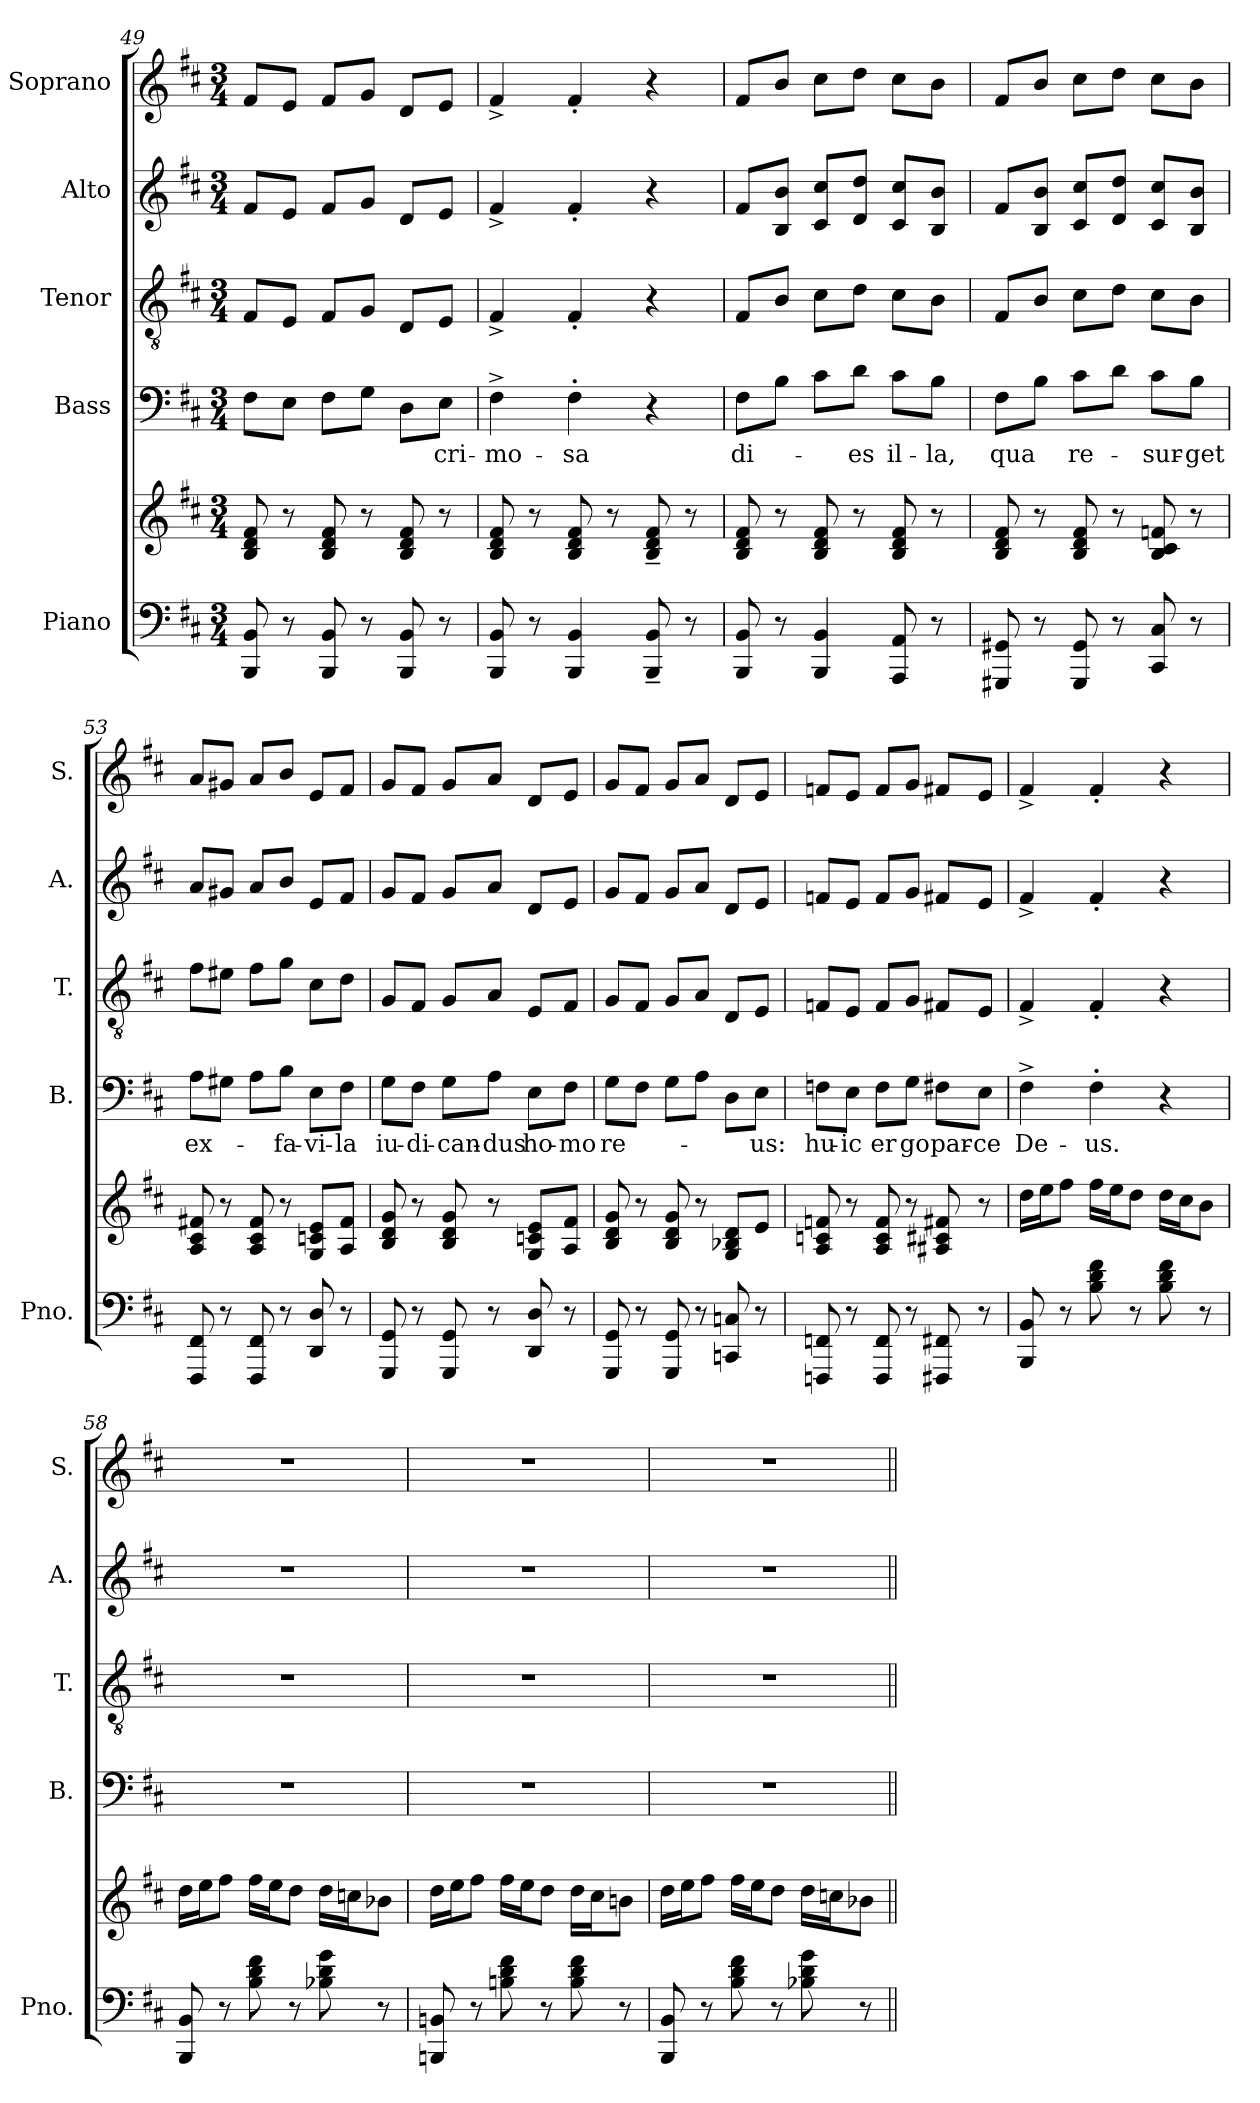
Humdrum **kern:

**kern	**kern	**kern	**text	**kern	**kern	**kern
*part5	*part5	*part4	*part4	*part3	*part2	*part1
*staff6	*staff5	*staff4	*staff4	*staff3	*staff2	*staff1
*I"Piano	*	*I"Bass	*	*I"Tenor	*I"Alto	*I"Soprano
*I'Pno.	*	*I'B.	*	*I'T.	*I'A.	*I'S.
!!LO:LB:g=z
*clefF4	*clefG2	*clefF4	*	*clefGv2	*clefG2	*clefG2
*k[f#c#]	*k[f#c#]	*k[f#c#]	*	*k[f#c#]	*k[f#c#]	*k[f#c#]
*M3/4	*M3/4	*M3/4	*	*M3/4	*M3/4	*M3/4
=49	=49	=49	=49	=49	=49	=49
8BBB/ 8BB/	8B/ 8d/ 8f#/	8F#\L	.	8F#/L	8f#/L	8f#/L
8r	8r	8E\J	.	8E/J	8e/J	8e/J
8BBB/ 8BB/	8B/ 8d/ 8f#/	8F#\L	.	8F#/L	8f#/L	8f#/L
8r	8r	8G\J	.	8G/J	8g/J	8g/J
8BBB/ 8BB/	8B/ 8d/ 8f#/	8D\L	.	8D/L	8d/L	8d/L
!	!	!	!LO:LY:b	!	!	!
8r	8r	8E\J	-cri-	8E/J	8e/J	8e/J
=50	=50	=50	=50	=50	=50	=50
!	!	!	!LO:LY:b	!	!	!
8BBB/ 8BB/	8B/ 8d/ 8f#/	4F#^\	-mo-	4F#^/	4f#^/	4f#^/
8r	8r	.	.	.	.	.
!	!	!	!LO:LY:b	!	!	!
4BBB/ 4BB/	8B/ 8d/ 8f#/	4F#'\	-sa	4F#'/	4f#'/	4f#'/
.	8r	.	.	.	.	.
8BBB/~ 8BB/~	8B/~ 8d/~ 8f#/~	4r	.	4r	4r	4r
8r	8r	.	.	.	.	.
=51	=51	=51	=51	=51	=51	=51
!	!	!	!LO:LY:b	!	!	!
8BBB/ 8BB/	8B/ 8d/ 8f#/	8F#\L	di-	8F#/L	8f#/L	8f#/L
8r	8r	8B\J	.	8B/J	8B/ 8b/J	8b/J
4BBB/ 4BB/	8B/ 8d/ 8f#/	8c#\L	.	8c#\L	8c#/ 8cc#/L	8cc#\L
!	!	!	!LO:LY:b	!	!	!
.	8r	8d\J	-es	8d\J	8d/ 8dd/J	8dd\J
!	!	!	!LO:LY:b	!	!	!
8AAA/ 8AA/	8B/ 8d/ 8f#/	8c#\L	il-	8c#\L	8c#/ 8cc#/L	8cc#\L
!	!	!	!LO:LY:b	!	!	!
8r	8r	8B\J	-la,	8B\J	8B/ 8b/J	8b\J
=52	=52	=52	=52	=52	=52	=52
!	!	!	!LO:LY:b	!	!	!
8GGG#X/ 8GG#X/	8B/ 8d/ 8f#/	8F#\L	qua	8F#/L	8f#/L	8f#/L
8r	8r	8B\J	.	8B/J	8B/ 8b/J	8b/J
!	!	!	!LO:LY:b	!	!	!
8GGG#/ 8GG#/	8B/ 8d/ 8f#/	8c#\L	re-	8c#\L	8c#/ 8cc#/L	8cc#\L
8r	8r	8d\J	.	8d\J	8d/ 8dd/J	8dd\J
!	!	!	!LO:LY:b	!	!	!
8CC#/ 8C#/	8B/ 8c#/ 8fn/	8c#\L	-sur-	8c#\L	8c#/ 8cc#/L	8cc#\L
!	!	!	!LO:LY:b	!	!	!
8r	8r	8B\J	-get	8B\J	8B/ 8b/J	8b\J
=53	=53	=53	=53	=53	=53	=53
!	!	!	!LO:LY:b	!	!	!
8FFF#/ 8FF#/	8A/ 8c#/ 8f#X/	8A\L	ex-	8f#\L	8a/L	8a/L
8r	8r	8G#X\J	.	8e#X\J	8g#X/J	8g#X/J
8FFF#/ 8FF#/	8A/ 8c#/ 8f#/	8A\L	.	8f#\L	8a/L	8a/L
!	!	!	!LO:LY:b	!	!	!
8r	8r	8B\J	-fa-	8g\J	8b/J	8b/J
!	!	!	!LO:LY:b	!	!	!
8DD/ 8D/	8G/ 8cn/ 8e/L	8E\L	-vi-	8c#\L	8e/L	8e/L
!	!	!	!LO:LY:b	!	!	!
8r	8A/ 8f#/J	8F#\J	-la	8d\J	8f#/J	8f#/J
!!LO:PB:g=z
=54	=54	=54	=54	=54	=54	=54
!	!	!	!LO:LY:b	!	!	!
8GGG/ 8GG/	8B/ 8d/ 8g/	8G\L	iu-	8G/L	8g/L	8g/L
!	!	!	!LO:LY:b	!	!	!
8r	8r	8F#\J	-di-	8F#/J	8f#/J	8f#/J
!	!	!	!LO:LY:b	!	!	!
8GGG/ 8GG/	8B/ 8d/ 8g/	8G\L	-can-	8G/L	8g/L	8g/L
!	!	!	!LO:LY:b	!	!	!
8r	8r	8A\J	-dus	8A/J	8a/J	8a/J
!	!	!	!LO:LY:b	!	!	!
8DD/ 8D/	8G/ 8cn/ 8e/L	8E\L	ho-	8E/L	8d/L	8d/L
!	!	!	!LO:LY:b	!	!	!
8r	8A/ 8f#/J	8F#\J	-mo	8F#/J	8e/J	8e/J
=55	=55	=55	=55	=55	=55	=55
!	!	!	!LO:LY:b	!	!	!
8GGG/ 8GG/	8B/ 8d/ 8g/	8G\L	re-	8G/L	8g/L	8g/L
8r	8r	8F#\J	.	8F#/J	8f#/J	8f#/J
8GGG/ 8GG/	8B/ 8d/ 8g/	8G\L	.	8G/L	8g/L	8g/L
8r	8r	8A\J	.	8A/J	8a/J	8a/J
8CCn/ 8Cn/	8G/ 8B-X/ 8d/L	8D\L	.	8D/L	8d/L	8d/L
!	!	!	!LO:LY:b	!	!	!
8r	8e/J	8E\J	-us:	8E/J	8e/J	8e/J
=56	=56	=56	=56	=56	=56	=56
!	!	!	!LO:LY:b	!	!	!
8FFFn/ 8FFn/	8A/ 8cn/ 8fn/	8Fn\L	hu-	8Fn/L	8fn/L	8fn/L
!	!	!	!LO:LY:b	!	!	!
8r	8r	8E\J	-ic	8E/J	8e/J	8e/J
!	!	!	!LO:LY:b	!	!	!
8FFF/ 8FF/	8A/ 8c/ 8f/	8F\L	er	8F/L	8f/L	8f/L
!	!	!	!LO:LY:b	!	!	!
8r	8r	8G\J	go	8G/J	8g/J	8g/J
!	!	!	!LO:LY:b	!	!	!
8FFF#X/ 8FF#X/	8A#X/ 8c#X/ 8f#X/	8F#X\L	par-	8F#X/L	8f#X/L	8f#X/L
!	!	!	!LO:LY:b	!	!	!
8r	8r	8E\J	-ce	8E/J	8e/J	8e/J
=57	=57	=57	=57	=57	=57	=57
!	!	!	!LO:LY:b	!	!	!
8BBB/ 8BB/	16dd\LL	4F#^\	De-	4F#^/	4f#^/	4f#^/
.	16ee\J	.	.	.	.	.
8r	8ff#\J	.	.	.	.	.
!	!	!	!LO:LY:b	!	!	!
8B\ 8d\ 8f#\	16ff#\LL	4F#'\	-us.	4F#'/	4f#'/	4f#'/
.	16ee\J	.	.	.	.	.
8r	8dd\J	.	.	.	.	.
8B\ 8d\ 8f#\	16dd\LL	4r	.	4r	4r	4r
.	16cc#\J	.	.	.	.	.
8r	8b\J	.	.	.	.	.
!!LO:LB:g=z
=58	=58	=58	=58	=58	=58	=58
8BBB/ 8BB/	16dd\LL	2.r	.	2.r	2.r	2.r
.	16ee\J	.	.	.	.	.
8r	8ff#\J	.	.	.	.	.
8B\ 8d\ 8f#\	16ff#\LL	.	.	.	.	.
.	16ee\J	.	.	.	.	.
8r	8dd\J	.	.	.	.	.
8B-X\ 8d\ 8g\	16dd\LL	.	.	.	.	.
.	16ccn\J	.	.	.	.	.
8r	8b-X\J	.	.	.	.	.
=59	=59	=59	=59	=59	=59	=59
8BBBn/ 8BBn/	16dd\LL	2.r	.	2.r	2.r	2.r
.	16ee\J	.	.	.	.	.
8r	8ff#\J	.	.	.	.	.
8Bn\ 8d\ 8f#\	16ff#\LL	.	.	.	.	.
.	16ee\J	.	.	.	.	.
8r	8dd\J	.	.	.	.	.
8B\ 8d\ 8f#\	16dd\LL	.	.	.	.	.
.	16cc#\J	.	.	.	.	.
8r	8bn\J	.	.	.	.	.
=60	=60	=60	=60	=60	=60	=60
8BBB/ 8BB/	16dd\LL	2.r	.	2.r	2.r	2.r
.	16ee\J	.	.	.	.	.
8r	8ff#\J	.	.	.	.	.
8B\ 8d\ 8f#\	16ff#\LL	.	.	.	.	.
.	16ee\J	.	.	.	.	.
8r	8dd\J	.	.	.	.	.
8B-X\ 8d\ 8g\	16dd\LL	.	.	.	.	.
.	16ccn\J	.	.	.	.	.
8r	8b-X\J	.	.	.	.	.
=||	=||	=||	=||	=||	=||	=||
*-	*-	*-	*-	*-	*-	*-
